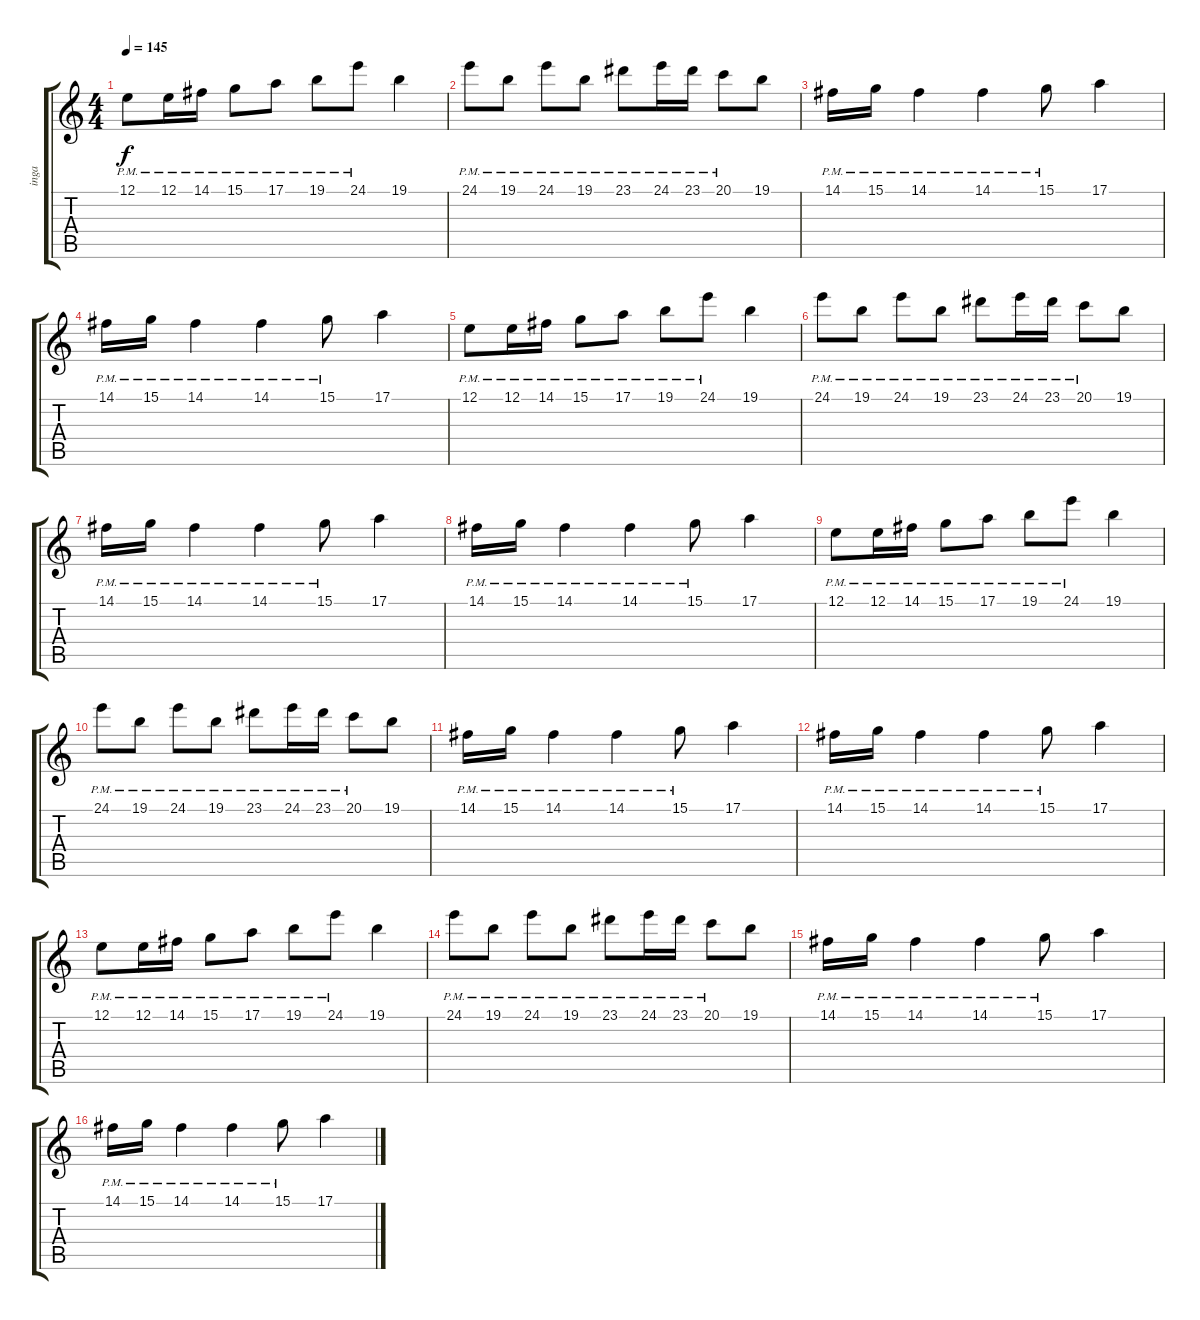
\track ("inga" "inga") {instrument flute}
\staff {score tabs}
\tuning (E4 B3 G3 D3 A2 E2) {hide}
\ts (4 4)
\tempo 145
\clef g2
\ks c
12.1{pm}.8{dy f} 12.1{pm}.16 14.1{pm}.16 15.1{pm}.8 17.1{pm}.8 19.1{pm}.8 24.1{pm}.8 19.1.4 |
24.1{pm}.8 19.1{pm}.8 24.1{pm}.8 19.1{pm}.8 23.1{pm}.8 24.1{pm}.16 23.1{pm}.16 20.1{pm}.8 19.1.8 |
14.1{pm}.16 15.1{pm}.16 14.1{pm}.4 14.1{pm}.4 15.1{pm}.8 17.1.4 |
14.1{pm}.16 15.1{pm}.16 14.1{pm}.4 14.1{pm}.4 15.1{pm}.8 17.1.4 |
12.1{pm}.8 12.1{pm}.16 14.1{pm}.16 15.1{pm}.8 17.1{pm}.8 19.1{pm}.8 24.1{pm}.8 19.1.4 |
24.1{pm}.8 19.1{pm}.8 24.1{pm}.8 19.1{pm}.8 23.1{pm}.8 24.1{pm}.16 23.1{pm}.16 20.1{pm}.8 19.1.8 |
14.1{pm}.16 15.1{pm}.16 14.1{pm}.4 14.1{pm}.4 15.1{pm}.8 17.1.4 |
14.1{pm}.16 15.1{pm}.16 14.1{pm}.4 14.1{pm}.4 15.1{pm}.8 17.1.4 |
12.1{pm}.8 12.1{pm}.16 14.1{pm}.16 15.1{pm}.8 17.1{pm}.8 19.1{pm}.8 24.1{pm}.8 19.1.4 |
24.1{pm}.8 19.1{pm}.8 24.1{pm}.8 19.1{pm}.8 23.1{pm}.8 24.1{pm}.16 23.1{pm}.16 20.1{pm}.8 19.1.8 |
14.1{pm}.16 15.1{pm}.16 14.1{pm}.4 14.1{pm}.4 15.1{pm}.8 17.1.4 |
14.1{pm}.16 15.1{pm}.16 14.1{pm}.4 14.1{pm}.4 15.1{pm}.8 17.1.4 |
12.1{pm}.8 12.1{pm}.16 14.1{pm}.16 15.1{pm}.8 17.1{pm}.8 19.1{pm}.8 24.1{pm}.8 19.1.4 |
24.1{pm}.8 19.1{pm}.8 24.1{pm}.8 19.1{pm}.8 23.1{pm}.8 24.1{pm}.16 23.1{pm}.16 20.1{pm}.8 19.1.8 |
14.1{pm}.16 15.1{pm}.16 14.1{pm}.4 14.1{pm}.4 15.1{pm}.8 17.1.4 |
14.1{pm}.16 15.1{pm}.16 14.1{pm}.4 14.1{pm}.4 15.1{pm}.8 17.1.4
